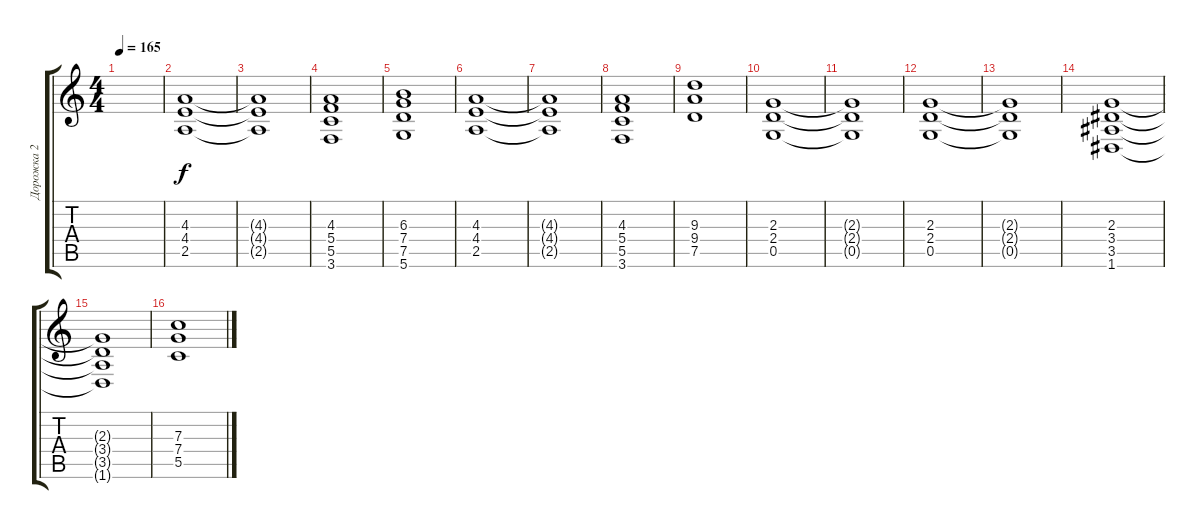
\track ("Дорожка 2" "Дорожка 2") {instrument distortionguitar}
\staff {score tabs}
\tuning (D4 A3 F3 C3 G2 D2) {hide}
\ts (4 4)
\tempo 165
\clef g2
\ks c
|
(4.3 4.4 2.5).1 |
(4.3{t} 4.4{t} 2.5{t}).1 |
(4.3 5.4 5.5 3.6).1 |
(6.3 7.4 7.5 5.6).1 |
(4.3 4.4 2.5).1 |
(4.3{t} 4.4{t} 2.5{t}).1 |
(4.3 5.4 5.5 3.6).1 |
(9.3 9.4 7.5).1 |
(2.3 2.4 0.5).1 |
(2.3{t} 2.4{t} 0.5{t}).1 |
(2.3 2.4 0.5).1 |
(2.3{t} 2.4{t} 0.5{t}).1 |
(2.3 3.4 3.5 1.6).1 |
(2.3{t} 3.4{t} 3.5{t} 1.6{t}).1 |
(7.3 7.4 5.5).1
